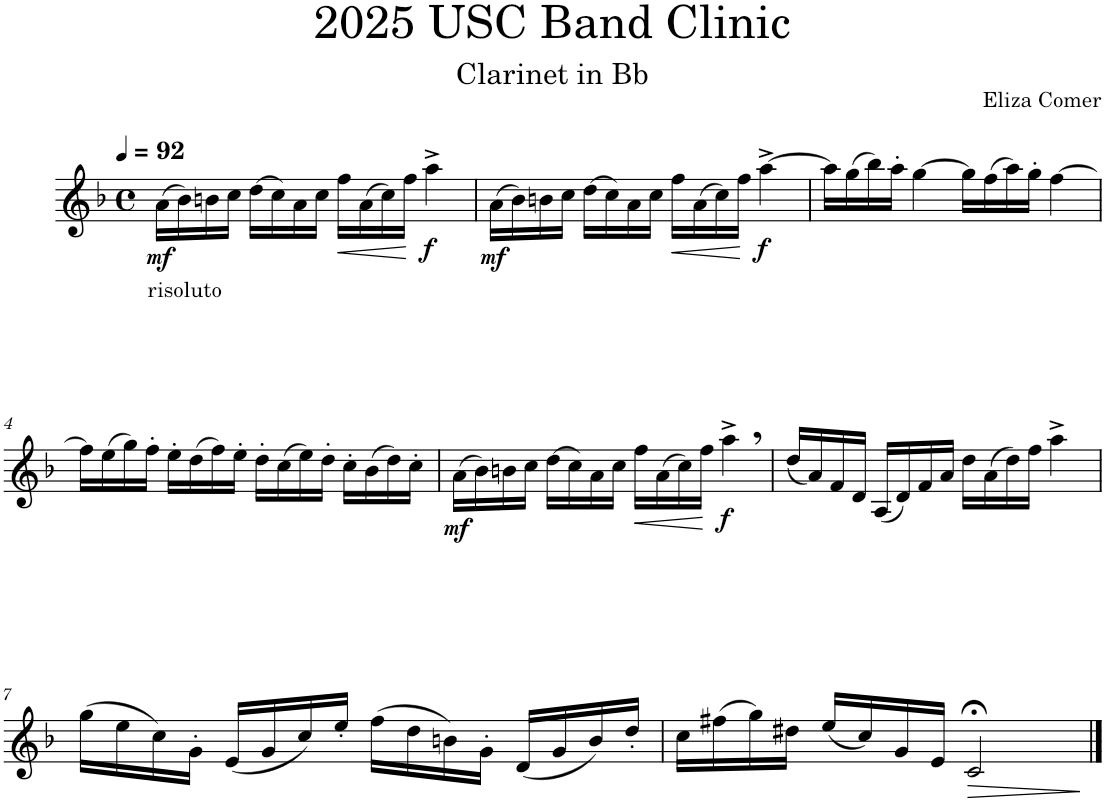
**kern	**text	**dynam
*part1	*part1	*part1
*staff1	*staff1	*staff1
*I"Clarinet in Bb	*	*
*I'Cl. in Bb	*	*
*clefG2	*	*
*Trd1c2	*	*
*k[b-]	*	*
*M4/4	*	*
*met(c)	*	*
*MM92	*	*
=1	=1	=1
!	!	!LO:DY:b
(16a\LL	.	mf
!	!LO:LY:b	!
16b-\)	risoluto	.
16bn\	.	.
16cc\JJ	.	.
(16dd\LL	.	.
16cc\)	.	.
16a\	.	.
16cc\JJ	.	.
!	!	!LO:HP:b
16ff\LL	.	<
(16a\	.	.
16cc\)	.	.
16ff\JJ	.	[
!	!	!LO:DY:b
4aa^\	.	f
=2	=2	=2
!	!	!LO:DY:b
(16a\LL	.	mf
16b-\)	.	.
16bn\	.	.
16cc\JJ	.	.
(16dd\LL	.	.
16cc\)	.	.
16a\	.	.
16cc\JJ	.	.
!	!	!LO:HP:b
16ff\LL	.	<
(16a\	.	.
16cc\)	.	.
16ff\JJ	.	[
!	!	!LO:DY:b
[4aa^\	.	f
=3	=3	=3
16aa\LL]	.	.
(16gg\	.	.
16bb-\)	.	.
16aa'\JJ	.	.
[4gg\	.	.
16gg\LL]	.	.
(16ff\	.	.
16aa\)	.	.
16gg'\JJ	.	.
[4ff\	.	.
!!LO:LB:g=z
=4	=4	=4
16ff\LL]	.	.
(16ee\	.	.
16gg\)	.	.
16ff'\JJ	.	.
16ee'\LL	.	.
(16dd\	.	.
16ff\)	.	.
16ee'\JJ	.	.
16dd'\LL	.	.
(16cc\	.	.
16ee\)	.	.
16dd'\JJ	.	.
16cc'\LL	.	.
(16b-\	.	.
16dd\)	.	.
16cc'\JJ	.	.
=5	=5	=5
!	!	!LO:DY:b
(16a\LL	.	mf
16b-\)	.	.
16bn\	.	.
16cc\JJ	.	.
(16dd\LL	.	.
16cc\)	.	.
16a\	.	.
16cc\JJ	.	.
!	!	!LO:HP:b
16ff\LL	.	<
(16a\	.	.
16cc\)	.	.
16ff\JJ	.	[
!	!	!LO:DY:b
4aa^,\	.	f
=6	=6	=6
(16dd/LL	.	.
16a/)	.	.
16f/	.	.
16d/JJ	.	.
(16A/LL	.	.
16d/)	.	.
16f/	.	.
16a/JJ	.	.
16dd\LL	.	.
(16a\	.	.
16dd\)	.	.
16ff\JJ	.	.
4aa^\	.	.
!!LO:LB:g=z
=7	=7	=7
(16gg\LL	.	.
16ee\	.	.
16cc\)	.	.
16g'\JJ	.	.
(16e/LL	.	.
16g/)	.	.
16cc/	.	.
16ee'/JJ	.	.
(16ff\LL	.	.
16dd\	.	.
16bn\)	.	.
16g'\JJ	.	.
(16d/LL	.	.
16g/	.	.
16b/)	.	.
16dd'/JJ	.	.
=8	=8	=8
16cc\LL	.	.
(16ff#X\	.	.
16gg\)	.	.
16dd#X\JJ	.	.
(16ee/LL	.	.
16cc/)	.	.
16g/	.	.
16e/JJ	.	.
!	!	!LO:HP:b
2c;</	.	>
.	.	]
==	==	==
*-	*-	*-
